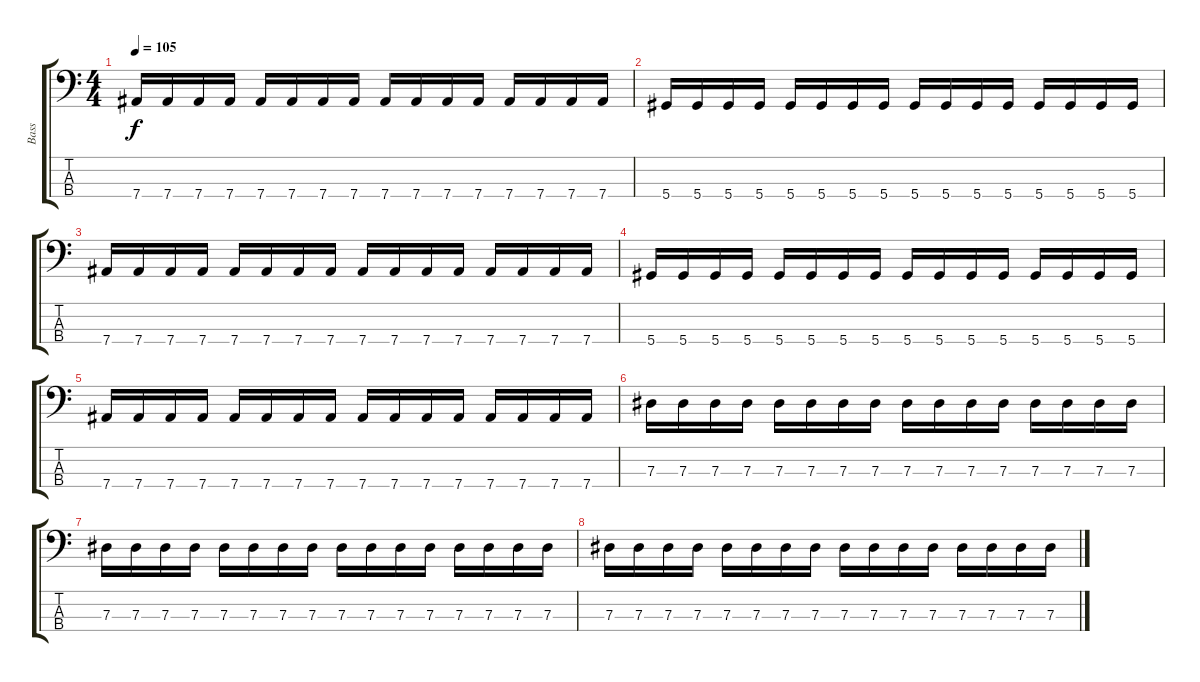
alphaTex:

\track ("Bass" "Bass") {solo instrument electricbassfinger}
\staff {score tabs}
\tuning (Gb2 Db2 Ab1 Eb1) {hide}
\ts (4 4)
\tempo 105
\clef f4
\ks c
7.4.16{dy f} 7.4.16 7.4.16 7.4.16 7.4.16 7.4.16 7.4.16 7.4.16 7.4.16 7.4.16 7.4.16 7.4.16 7.4.16 7.4.16 7.4.16 7.4.16 |
5.4.16 5.4.16 5.4.16 5.4.16 5.4.16 5.4.16 5.4.16 5.4.16 5.4.16 5.4.16 5.4.16 5.4.16 5.4.16 5.4.16 5.4.16 5.4.16 |
7.4.16 7.4.16 7.4.16 7.4.16 7.4.16 7.4.16 7.4.16 7.4.16 7.4.16 7.4.16 7.4.16 7.4.16 7.4.16 7.4.16 7.4.16 7.4.16 |
5.4.16 5.4.16 5.4.16 5.4.16 5.4.16 5.4.16 5.4.16 5.4.16 5.4.16 5.4.16 5.4.16 5.4.16 5.4.16 5.4.16 5.4.16 5.4.16 |
7.4.16 7.4.16 7.4.16 7.4.16 7.4.16 7.4.16 7.4.16 7.4.16 7.4.16 7.4.16 7.4.16 7.4.16 7.4.16 7.4.16 7.4.16 7.4.16 |
7.3.16 7.3.16 7.3.16 7.3.16 7.3.16 7.3.16 7.3.16 7.3.16 7.3.16 7.3.16 7.3.16 7.3.16 7.3.16 7.3.16 7.3.16 7.3.16 |
7.3.16 7.3.16 7.3.16 7.3.16 7.3.16 7.3.16 7.3.16 7.3.16 7.3.16 7.3.16 7.3.16 7.3.16 7.3.16 7.3.16 7.3.16 7.3.16 |
7.3.16 7.3.16 7.3.16 7.3.16 7.3.16 7.3.16 7.3.16 7.3.16 7.3.16 7.3.16 7.3.16 7.3.16 7.3.16 7.3.16 7.3.16 7.3.16
